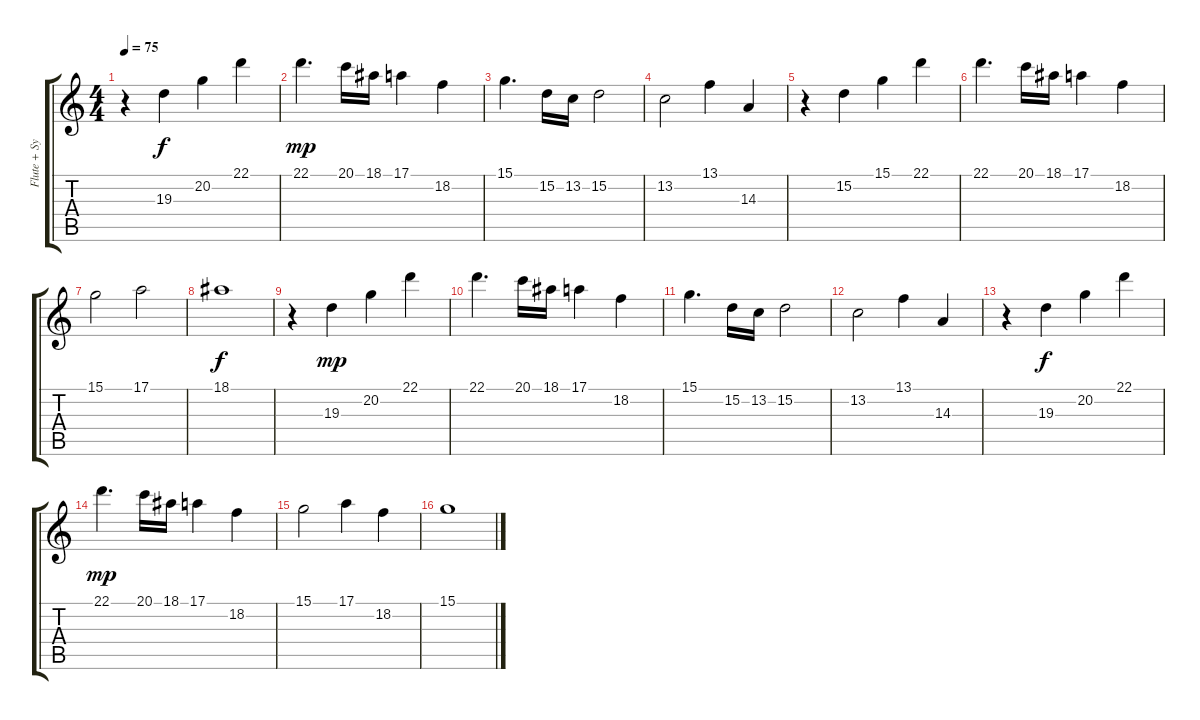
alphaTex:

\track ("Flute + Synthstrings" "Flute + Sy") {instrument flute}
\staff {score tabs}
\tuning (E4 B3 G3 D3 A2 E2) {hide}
\ts (4 4)
\tempo 75
\clef g2
\ks c
r.4{dy f instrument flute} 19.3.4 20.2.4 22.1.4 |
22.1.4{d dy mp} 20.1.16 18.1.16 17.1.4 18.2.4 |
15.1.4{d} 15.2.16 13.2.16 15.2.2 |
13.2.2 13.1.4 14.3.4 |
r.4 15.2.4 15.1.4 22.1.4 |
22.1.4{d} 20.1.16 18.1.16 17.1.4 18.2.4 |
15.1.2 17.1.2 |
18.1.1{dy f} |
r.4 19.3.4{dy mp} 20.2.4 22.1.4 |
22.1.4{d} 20.1.16 18.1.16 17.1.4 18.2.4 |
15.1.4{d} 15.2.16 13.2.16 15.2.2 |
13.2.2 13.1.4 14.3.4 |
r.4 19.3.4{dy f} 20.2.4 22.1.4 |
22.1.4{d dy mp} 20.1.16 18.1.16 17.1.4 18.2.4 |
15.1.2 17.1.4 18.2.4 |
15.1.1
